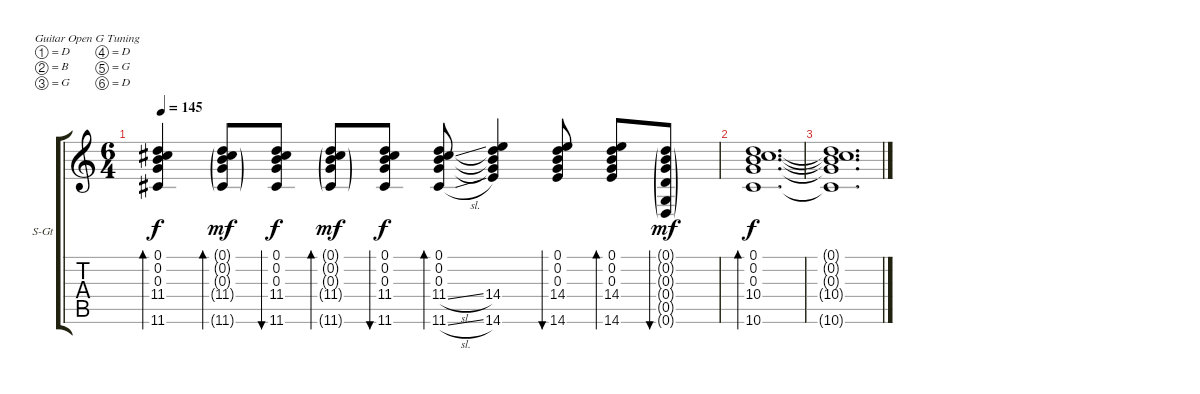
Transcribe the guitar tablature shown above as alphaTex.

\bracketExtendMode groupsimilarinstruments
\firstSystemTrackNameOrientation horizontal
\otherSystemsTrackNameOrientation horizontal
\track ("Myles Kennedy [Acoustic Guitar]" "S-Gt") {instrument acousticguitarsteel}
\staff {score tabs}
\tuning (D4 B3 G3 D3 G2 D2)
\ts (6 4)
\tempo 145
\clef g2
\ks c
(0.1 0.2 0.3 11.4 11.6).4{bd 30 dy f} (0.1{g} 0.2{g} 0.3{g} 11.4{g} 11.6{g}).8{bd 30 dy mf} (0.1 0.2 0.3 11.4 11.6).8{bu 30 dy f} (0.1{g} 0.2{g} 0.3{g} 11.4{g} 11.6{g}).8{bd 30 dy mf} (0.1 0.2 0.3 11.4 11.6).8{bu 30 dy f} (0.1 0.2 0.3 11.4{sl} 11.6{sl}).8{bd 30} (0.1{t} 0.2{t} 0.3{t} 14.4 14.6).4 (0.1 0.2 0.3 14.4 14.6).8{bu 30} (0.1 0.2 0.3 14.4 14.6).8{bd 30} (0.1{g} 0.2{g} 0.3{g} 0.4{g} 0.5{g} 0.6{g}).8{bu 30 dy mf} |
(0.1 0.2 0.3 10.4 10.6).1{d bd 240 dy f} |
(0.1{t} 0.2{t} 0.3{t} 10.4{t} 10.6{t}).1{d}
